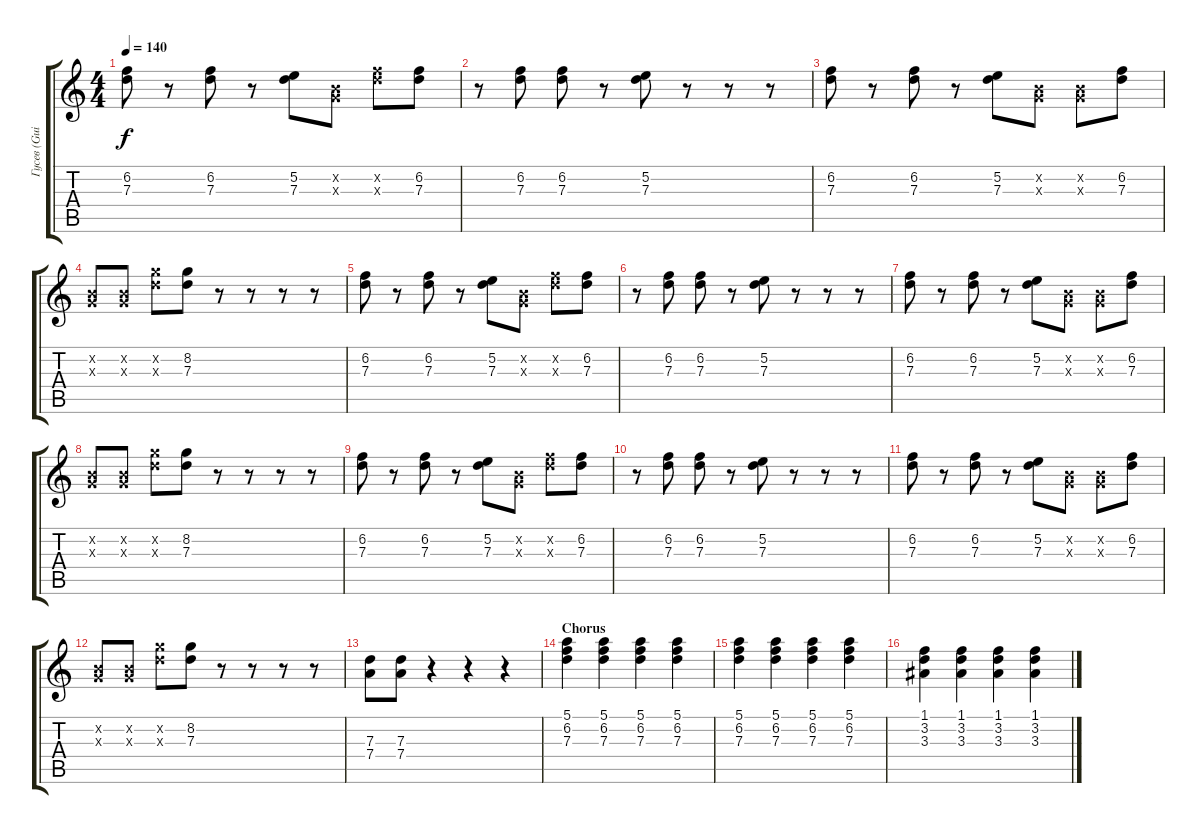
\track ("Гусев (Guitar 1)" "Гусев (Gui") {instrument acousticguitarnylon}
\staff {score tabs}
\tuning (E4 B3 G3 D3 A2 E2) {hide}
\ts (4 4)
\tempo 140
\clef g2
\ks c
(6.2 7.3).8{dy f} r.8 (6.2 7.3).8 r.8 (5.2 7.3).8 (0.2{x} 0.3{x}).8 (6.2{x} 7.3{x}).8 (6.2 7.3).8 |
r.8 (6.2 7.3).8 (6.2 7.3).8 r.8 (5.2 7.3).8 r.8 r.8 r.8 |
(6.2 7.3).8 r.8 (6.2 7.3).8 r.8 (5.2 7.3).8 (0.2{x} 0.3{x}).8 (0.2{x} 0.3{x}).8 (6.2 7.3).8 |
(0.2{x} 0.3{x}).8 (0.2{x} 0.3{x}).8 (8.2{x} 7.3{x}).8 (8.2 7.3).8 r.8 r.8 r.8 r.8 |
(6.2 7.3).8{volume 13} r.8 (6.2 7.3).8 r.8 (5.2 7.3).8 (0.2{x} 0.3{x}).8 (6.2{x} 7.3{x}).8 (6.2 7.3).8 |
r.8 (6.2 7.3).8 (6.2 7.3).8 r.8 (5.2 7.3).8 r.8 r.8 r.8 |
(6.2 7.3).8 r.8 (6.2 7.3).8 r.8 (5.2 7.3).8 (0.2{x} 0.3{x}).8 (0.2{x} 0.3{x}).8 (6.2 7.3).8 |
(0.2{x} 0.3{x}).8 (0.2{x} 0.3{x}).8 (8.2{x} 7.3{x}).8 (8.2 7.3).8 r.8 r.8 r.8 r.8 |
(6.2 7.3).8 r.8 (6.2 7.3).8 r.8 (5.2 7.3).8 (0.2{x} 0.3{x}).8 (6.2{x} 7.3{x}).8 (6.2 7.3).8 |
r.8 (6.2 7.3).8 (6.2 7.3).8 r.8 (5.2 7.3).8 r.8 r.8 r.8 |
(6.2 7.3).8 r.8 (6.2 7.3).8 r.8 (5.2 7.3).8 (0.2{x} 0.3{x}).8 (0.2{x} 0.3{x}).8 (6.2 7.3).8 |
(0.2{x} 0.3{x}).8 (0.2{x} 0.3{x}).8 (8.2{x} 7.3{x}).8 (8.2 7.3).8 r.8 r.8 r.8 r.8 |
(7.3 7.4).8 (7.3 7.4).8 r.4 r.4 r.4 |
\section ("" "Chorus")
(5.1 6.2 7.3).4{volume 16} (5.1 6.2 7.3).4 (5.1 6.2 7.3).4 (5.1 6.2 7.3).4 |
(5.1 6.2 7.3).4 (5.1 6.2 7.3).4 (5.1 6.2 7.3).4 (5.1 6.2 7.3).4 |
(1.1 3.2 3.3).4 (1.1 3.2 3.3).4 (1.1 3.2 3.3).4 (1.1 3.2 3.3).4
